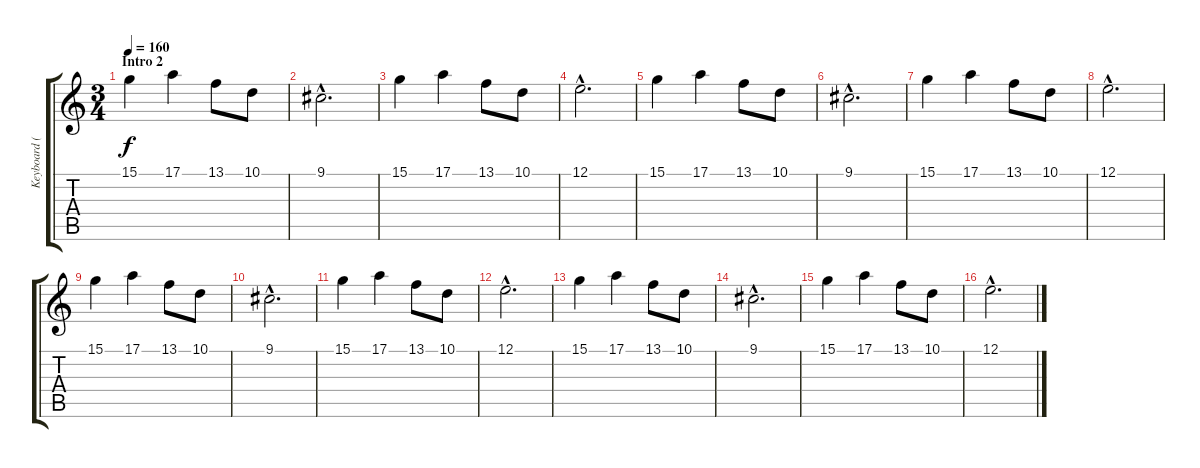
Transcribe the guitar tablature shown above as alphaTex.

\track ("Keyboard (Strings/Choir Aahs)" "Keyboard (") {instrument pizzicatostrings}
\staff {score tabs}
\tuning (E4 B3 G3 D3 A2 E2) {hide}
\ts (3 4)
\section ("" "Intro 2")
\tempo 160
\clef g2
\ks c
15.1.4{dy f} 17.1.4 13.1.8 10.1.8 |
9.1{hac}.2{d} |
15.1.4 17.1.4 13.1.8 10.1.8 |
12.1{hac}.2{d} |
15.1.4 17.1.4 13.1.8 10.1.8 |
9.1{hac}.2{d} |
15.1.4 17.1.4 13.1.8 10.1.8 |
12.1{hac}.2{d} |
15.1.4 17.1.4 13.1.8 10.1.8 |
9.1{hac}.2{d} |
15.1.4 17.1.4 13.1.8 10.1.8 |
12.1{hac}.2{d} |
15.1.4 17.1.4 13.1.8 10.1.8 |
9.1{hac}.2{d} |
15.1.4 17.1.4 13.1.8 10.1.8 |
12.1{hac}.2{d}
